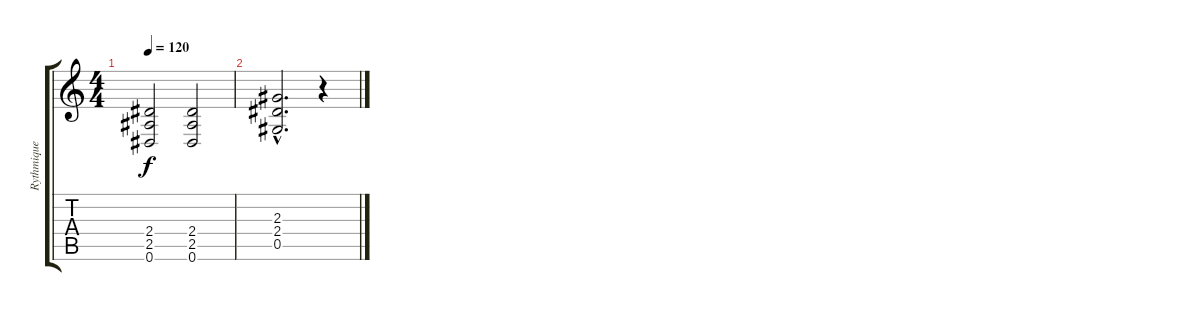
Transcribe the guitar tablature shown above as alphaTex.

\track ("Rythmique" "Rythmique") {instrument distortionguitar}
\staff {score tabs}
\tuning (Eb4 Bb3 Gb3 Db3 Ab2 Eb2) {hide}
\ts (4 4)
\tempo 120
\clef g2
\ks c
(2.4 2.5 0.6).2{dy f} (2.4 2.5 0.6).2 |
(2.3{hac} 2.4{hac} 0.5{hac}).2{d} r.4
